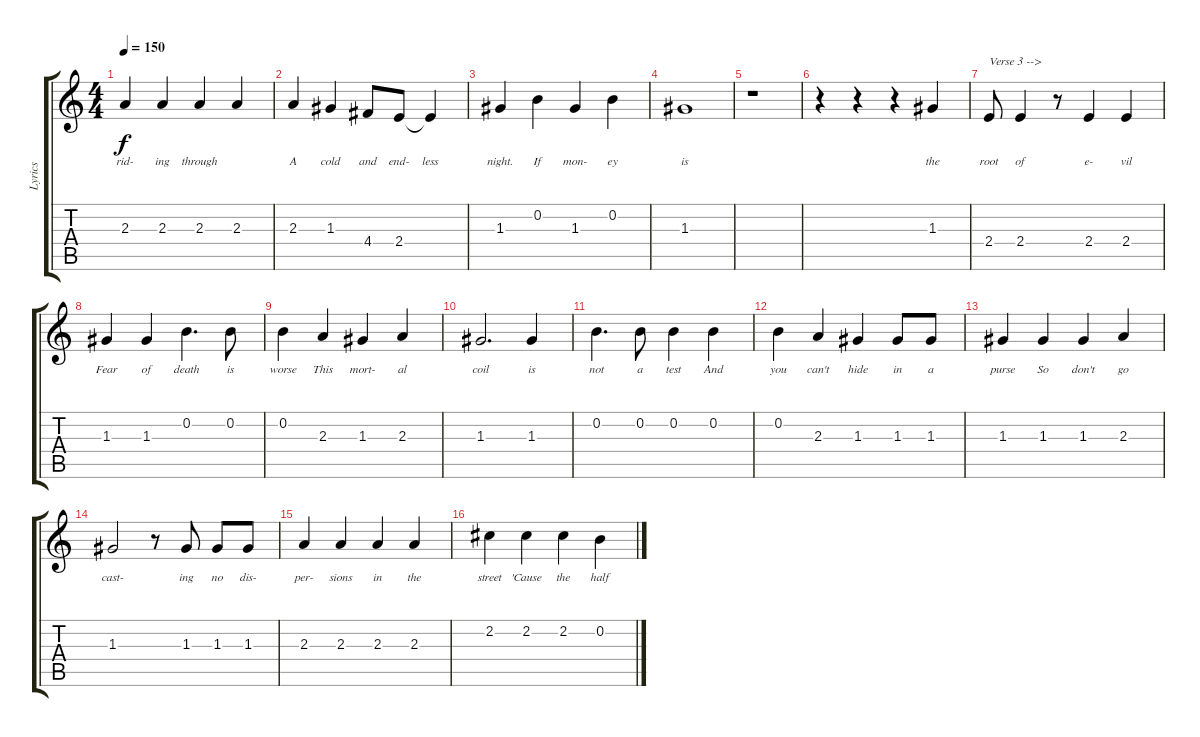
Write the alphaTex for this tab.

\track ("Lyrics" "Lyrics") {instrument electricguitarjazz}
\staff {score tabs}
\tuning (E4 B3 G3 D3 A2 E2) {hide}
\ts (4 4)
\tempo 150
\clef g2
\ks c
2.3.4{lyrics (0 "rid-") lyrics (1 "") lyrics (2 "") lyrics (3 "") lyrics (4 "") dy f} 2.3.4{lyrics (0 "ing") lyrics (1 "") lyrics (2 "") lyrics (3 "") lyrics (4 "")} 2.3.4{lyrics (0 "through") lyrics (1 "") lyrics (2 "") lyrics (3 "") lyrics (4 "")} 2.3.4{lyrics (0 "") lyrics (1 "") lyrics (2 "") lyrics (3 "") lyrics (4 "")} |
2.3.4{lyrics (0 "A") lyrics (1 "") lyrics (2 "") lyrics (3 "") lyrics (4 "")} 1.3.4{lyrics (0 "cold") lyrics (1 "") lyrics (2 "") lyrics (3 "") lyrics (4 "")} 4.4.8{lyrics (0 "and") lyrics (1 "") lyrics (2 "") lyrics (3 "") lyrics (4 "")} 2.4.8{lyrics (0 "end-") lyrics (1 "") lyrics (2 "") lyrics (3 "") lyrics (4 "")} 2.4{t}.4{lyrics (0 "less") lyrics (1 "") lyrics (2 "") lyrics (3 "") lyrics (4 "")} |
1.3.4{lyrics (0 "night.") lyrics (1 "") lyrics (2 "") lyrics (3 "") lyrics (4 "")} 0.2.4{lyrics (0 "If") lyrics (1 "") lyrics (2 "") lyrics (3 "") lyrics (4 "")} 1.3.4{lyrics (0 "mon-") lyrics (1 "") lyrics (2 "") lyrics (3 "") lyrics (4 "")} 0.2.4{lyrics (0 "ey") lyrics (1 "") lyrics (2 "") lyrics (3 "") lyrics (4 "")} |
1.3.1{lyrics (0 "is") lyrics (1 "") lyrics (2 "") lyrics (3 "") lyrics (4 "")} |
r.1 |
r.4 r.4 r.4 1.3.4{lyrics (0 "the") lyrics (1 "") lyrics (2 "") lyrics (3 "") lyrics (4 "")} |
2.4.8{txt "Verse 3 -->" lyrics (0 "root") lyrics (1 "") lyrics (2 "") lyrics (3 "") lyrics (4 "")} 2.4.4{lyrics (0 "of") lyrics (1 "") lyrics (2 "") lyrics (3 "") lyrics (4 "")} r.8 2.4.4{lyrics (0 "e-") lyrics (1 "") lyrics (2 "") lyrics (3 "") lyrics (4 "")} 2.4.4{lyrics (0 "vil") lyrics (1 "") lyrics (2 "") lyrics (3 "") lyrics (4 "")} |
1.3.4{lyrics (0 "Fear") lyrics (1 "") lyrics (2 "") lyrics (3 "") lyrics (4 "")} 1.3.4{lyrics (0 "of") lyrics (1 "") lyrics (2 "") lyrics (3 "") lyrics (4 "")} 0.2.4{d lyrics (0 "death") lyrics (1 "") lyrics (2 "") lyrics (3 "") lyrics (4 "")} 0.2.8{lyrics (0 "is") lyrics (1 "") lyrics (2 "") lyrics (3 "") lyrics (4 "")} |
0.2.4{lyrics (0 "worse") lyrics (1 "") lyrics (2 "") lyrics (3 "") lyrics (4 "")} 2.3.4{lyrics (0 "This") lyrics (1 "") lyrics (2 "") lyrics (3 "") lyrics (4 "")} 1.3.4{lyrics (0 "mort-") lyrics (1 "") lyrics (2 "") lyrics (3 "") lyrics (4 "")} 2.3.4{lyrics (0 "al") lyrics (1 "") lyrics (2 "") lyrics (3 "") lyrics (4 "")} |
1.3.2{d lyrics (0 "coil") lyrics (1 "") lyrics (2 "") lyrics (3 "") lyrics (4 "")} 1.3.4{lyrics (0 "is") lyrics (1 "") lyrics (2 "") lyrics (3 "") lyrics (4 "")} |
0.2.4{d lyrics (0 "not") lyrics (1 "") lyrics (2 "") lyrics (3 "") lyrics (4 "")} 0.2.8{lyrics (0 "a") lyrics (1 "") lyrics (2 "") lyrics (3 "") lyrics (4 "")} 0.2.4{lyrics (0 "test") lyrics (1 "") lyrics (2 "") lyrics (3 "") lyrics (4 "")} 0.2.4{lyrics (0 "And") lyrics (1 "") lyrics (2 "") lyrics (3 "") lyrics (4 "")} |
0.2.4{lyrics (0 "you") lyrics (1 "") lyrics (2 "") lyrics (3 "") lyrics (4 "")} 2.3.4{lyrics (0 "can't") lyrics (1 "") lyrics (2 "") lyrics (3 "") lyrics (4 "")} 1.3.4{lyrics (0 "hide") lyrics (1 "") lyrics (2 "") lyrics (3 "") lyrics (4 "")} 1.3.8{lyrics (0 "in") lyrics (1 "") lyrics (2 "") lyrics (3 "") lyrics (4 "")} 1.3.8{lyrics (0 "a") lyrics (1 "") lyrics (2 "") lyrics (3 "") lyrics (4 "")} |
1.3.4{lyrics (0 "purse") lyrics (1 "") lyrics (2 "") lyrics (3 "") lyrics (4 "")} 1.3.4{lyrics (0 "So") lyrics (1 "") lyrics (2 "") lyrics (3 "") lyrics (4 "")} 1.3.4{lyrics (0 "don't") lyrics (1 "") lyrics (2 "") lyrics (3 "") lyrics (4 "")} 2.3.4{lyrics (0 "go") lyrics (1 "") lyrics (2 "") lyrics (3 "") lyrics (4 "")} |
1.3.2{lyrics (0 "cast-") lyrics (1 "") lyrics (2 "") lyrics (3 "") lyrics (4 "")} r.8 1.3.8{lyrics (0 "ing") lyrics (1 "") lyrics (2 "") lyrics (3 "") lyrics (4 "")} 1.3.8{lyrics (0 "no") lyrics (1 "") lyrics (2 "") lyrics (3 "") lyrics (4 "")} 1.3.8{lyrics (0 "dis-") lyrics (1 "") lyrics (2 "") lyrics (3 "") lyrics (4 "")} |
2.3.4{lyrics (0 "per-") lyrics (1 "") lyrics (2 "") lyrics (3 "") lyrics (4 "")} 2.3.4{lyrics (0 "sions") lyrics (1 "") lyrics (2 "") lyrics (3 "") lyrics (4 "")} 2.3.4{lyrics (0 "in") lyrics (1 "") lyrics (2 "") lyrics (3 "") lyrics (4 "")} 2.3.4{lyrics (0 "the") lyrics (1 "") lyrics (2 "") lyrics (3 "") lyrics (4 "")} |
2.2.4{lyrics (0 "street") lyrics (1 "") lyrics (2 "") lyrics (3 "") lyrics (4 "")} 2.2.4{lyrics (0 "'Cause") lyrics (1 "") lyrics (2 "") lyrics (3 "") lyrics (4 "")} 2.2.4{lyrics (0 "the") lyrics (1 "") lyrics (2 "") lyrics (3 "") lyrics (4 "")} 0.2.4{lyrics (0 "half") lyrics (1 "") lyrics (2 "") lyrics (3 "") lyrics (4 "")}
